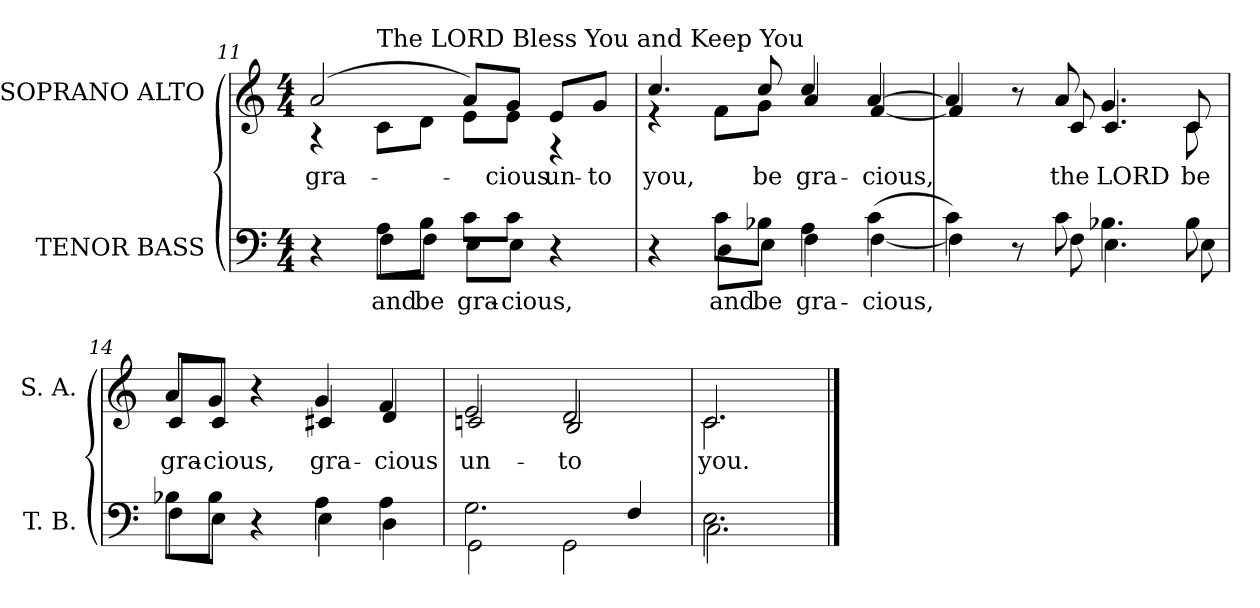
**kern	**text	**kern	**text
*part2	*part2	*part1	*part1
*staff2	*staff2	*staff1	*staff1
*I"TENOR BASS	*	*I"SOPRANO ALTO	*
*I'T. B.	*	*I'S. A.	*
*clefF4	*	*clefG2	*
*k[]	*	*k[]	*
*C:	*	*C:	*
*M4/4	*	*M4/4	*
=11	=11	=11	=11
*^	*	*	*
!	!	!	!	!LO:LY:b:color=#000000
*	*	*	*^	*
4r	4ryy	.	(2ai/	4r	gra-
!	!	!	!	!LO:TX:a:t=The LORD Bless You and Keep You	!
!	!	!LO:LY:a:color=#000000	!	!	!
8Ai\L	8Fi\L	and	.	8ci\L	.
!	!	!LO:LY:a:color=#000000	!	!	!
8Bi\J	8Fi\J	be	.	8di\J	.
!	!	!LO:LY:a:color=#000000	!	!	!
8ci\L	8Ei\L	gra-	8ai/L)	8ei\L	.
!	!	!LO:LY:a:color=#000000	!	!	!
!	!	!	!	!	!LO:LY:b:color=#000000
8ci\J	8Ei\J	-cious,	8gi/J	8ei\J	-cious
!	!	!	!	!	!LO:LY:b:color=#000000
4r	4ryy	.	8ei/L	4r	un-
!	!	!	!	!	!LO:LY:b:color=#000000
.	.	.	8gi/J	.	-to
!!LO:LB:g=z	!!
=12	=12	=12	=12	=12	=12
!	!	!	!	!	!LO:LY:b:color=#000000
4r	4ryy	.	4.cci/	4r	you,
!	!	!LO:LY:a:color=#000000	!	!	!
8ci\L	8Di\L	and	.	8fi\L	.
!	!	!LO:LY:a:color=#000000	!	!	!
!	!	!	!	!	!LO:LY:b:color=#000000
8B-Xi\J	8Ei\J	be	8cci/	8gi\J	be
!	!	!LO:LY:a:color=#000000	!	!	!
!	!	!	!	!	!LO:LY:b:color=#000000
4Ai\	4Fi\	gra-	4cci/	4ai/	gra-
!	!	!LO:LY:a:color=#000000	!	!	!
!	!	!	!	!	!LO:LY:b:color=#000000
(4ci\	[4Fi\	-cious,	[4ai/	[4fi/	-cious,
=13	=13	=13	=13	=13	=13
4ci\)	4Fi\]	.	4ai/]	4fi/]	.
8r	8ryy	.	8r	8ryy	.
!	!	!	!	!	!LO:LY:b:color=#000000
8ci\	8Fi\	.	8ai/	8ci/	the
!	!	!	!	!	!LO:LY:b:color=#000000
4.B-Xi\	4.Ei\	.	4.gi/	4.ci/	LORD
!	!	!	!	!	!LO:LY:b:color=#000000
8B-i\	8Ei\	.	8ci/	8ci\	be
=14	=14	=14	=14	=14	=14
!	!	!	!	!	!LO:LY:b:color=#000000
8B-Xi\L	8Fi\L	.	8ai/L	8ci/L	gra-
!	!	!	!	!	!LO:LY:b:color=#000000
8B-i\J	8Ei\J	.	8gi/J	8ci/J	-cious,
4r	4ryy	.	4r	4ryy	.
!	!	!	!	!	!LO:LY:b:color=#000000
4Ai\	4Ei\	.	4gi/	4c#Xi/	gra-
!	!	!	!	!	!LO:LY:b:color=#000000
4Ai\	4Di\	.	4fi/	4di/	-cious
=15	=15	=15	=15	=15	=15
!	!	!	!	!	!LO:LY:b:color=#000000
2.Gi\	2GGi\	.	2ei/	2cni/	un-
!	!	!	!	!	!LO:LY:b:color=#000000
.	2GGi\	.	2di/	2Bi/	-to
4Fi/	.	.	.	.	.
=16	=16	=16	=16	=16	=16
!	!	!	!	!	!LO:LY:b:color=#000000
2.Ei\	2.Ci\	.	2.ci/	2.ci\	you.
*v	*v	*	*	*	*
*	*	*v	*v	*
==	==	==	==
*-	*-	*-	*-
